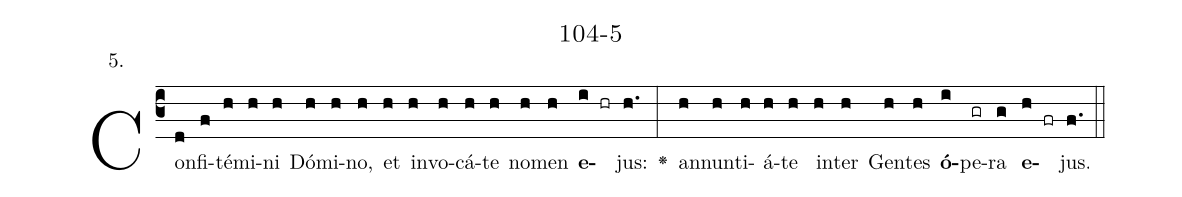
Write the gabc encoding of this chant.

name: 104-5;
annotation: 5.;
%%
(c3)Con(d)fi(f)té(h)mi(h)ni(h) Dó(h)mi(h)no,(h) et(h) in(h)vo(h)cá(h)te(h) no(h)men(h) <b>e</b>(i hr)jus:(h.) <v>\greheightstar</v>(:) an(h)nun(h)ti(h)á(h)te(h) in(h)ter(h) Gen(h)tes(h) <b>ó</b>(i)pe(gr)ra(g) <b>e</b>(h fr)jus.(f.) (::)


%E(h) u(h) o(i) u(g) a(h) e.(f.) (::)
